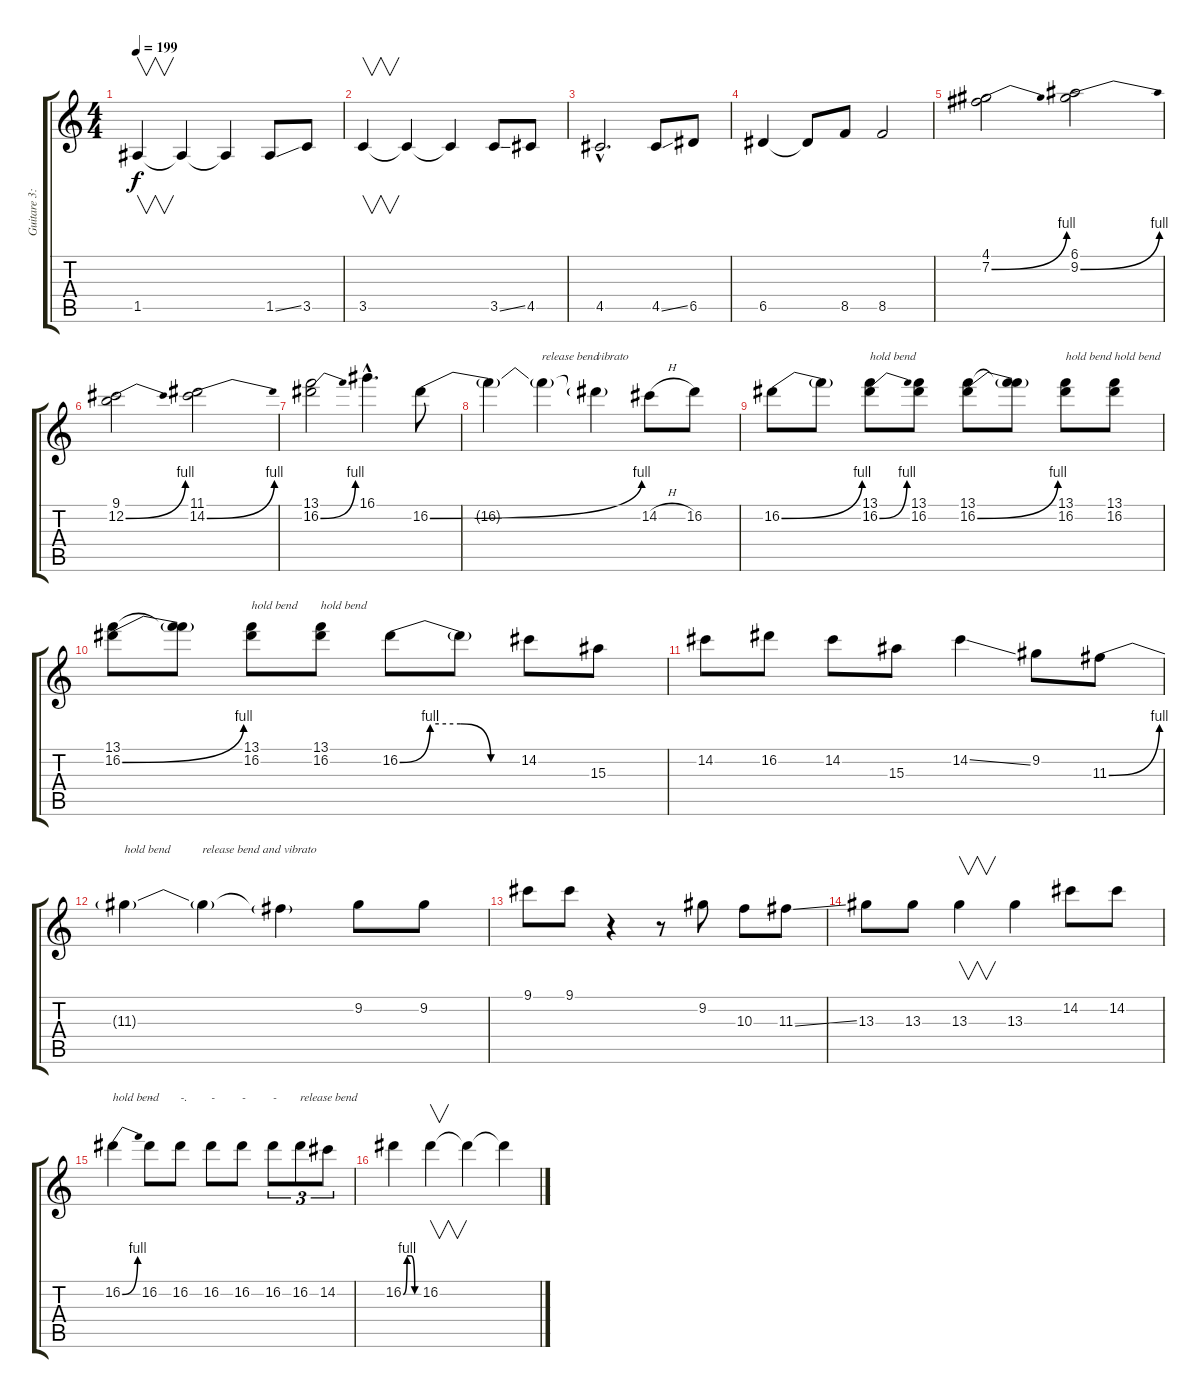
\track ("Guitare 3: Distorsion" "Guitare 3:") {instrument overdrivenguitar}
\staff {score tabs}
\tuning (E4 B3 G3 D3 A2 E2) {hide}
\ts (4 4)
\tempo 199
\clef g2
\ks c
1.5.4{v dy f} 1.5{t}.4 1.5{t}.4 1.5{ss}.8 3.5.8 |
3.5.4{v} 3.5{t}.4 3.5{t}.4 3.5{ss}.8 4.5.8 |
4.5{hac}.2{d} 4.5{ss}.8 6.5.8 |
6.5.4 6.5{t}.8 8.5.8 8.5.2 |
(4.1 7.2{be (bend 0 0 60 4)}).2 (6.1 9.2{be (bend 0 0 60 4)}).2 |
(9.1 12.2{be (bend 0 0 60 4)}).2 (11.1 14.2{be (bend 0 0 60 4)}).2 |
(13.1 16.2{be (bend 0 0 60 4)}).2 16.1{hac}.4{d} 16.2{be (bend 0 0 60 4)}.8 |
16.2{t}.4 16.2{t}.4{txt "release bend"} 16.2{t}.4{txt "vibrato"} 14.2{h}.8 16.2.8 |
16.2{be (bend 0 0 60 4)}.8 16.2{t}.8 (13.1 16.2{be (bend 0 0 60 4)}).8{txt "hold bend"} (13.1 16.2).8 (13.1 16.2{be (bend 0 0 60 4)}).8 (13.1{t} 16.2{t}).8 (13.1 16.2).8{txt "hold bend"} (13.1 16.2).8{txt "hold bend"} |
(13.1 16.2{be (bend 0 0 60 4)}).8 (13.1{t} 16.2{t}).8 (13.1 16.2).8{txt "hold bend"} (13.1 16.2).8{txt "hold bend"} 16.2{be (custom 0 0 15 4 30 4 45 0 60 0)}.8 16.2{t}.8 14.2.8 15.3.8 |
14.2.8 16.2.8 14.2.8 15.3.8 14.2{ss}.4 9.2.8 11.3{be (bend 0 0 60 4)}.8 |
11.3{t}.4{txt "hold bend"} 11.3{t}.4{txt "release bend and vibrato"} 11.3{t}.4 9.2.8 9.2.8 |
9.1.8 9.1.8 r.4 r.8 9.2.8 10.3.8 11.3{ss}.8 |
13.3.8 13.3.8 13.3.4{v} 13.3.4 14.2.8 14.2.8 |
16.2{be (bend 0 0 60 4)}.4{txt "hold bend"} 16.2.8{txt "-"} 16.2.8{txt "-."} 16.2.8{txt "-"} 16.2.8{txt "-"} 16.2.8{tu (3 2) txt "-"} 16.2.8{tu (3 2) txt "release bend"} 14.2.8{tu (3 2)} |
16.2{be (custom 0 0 15 4 30 4 45 0 60 0)}.4 16.2.4{v} 16.2{t}.4 16.2{t}.4
